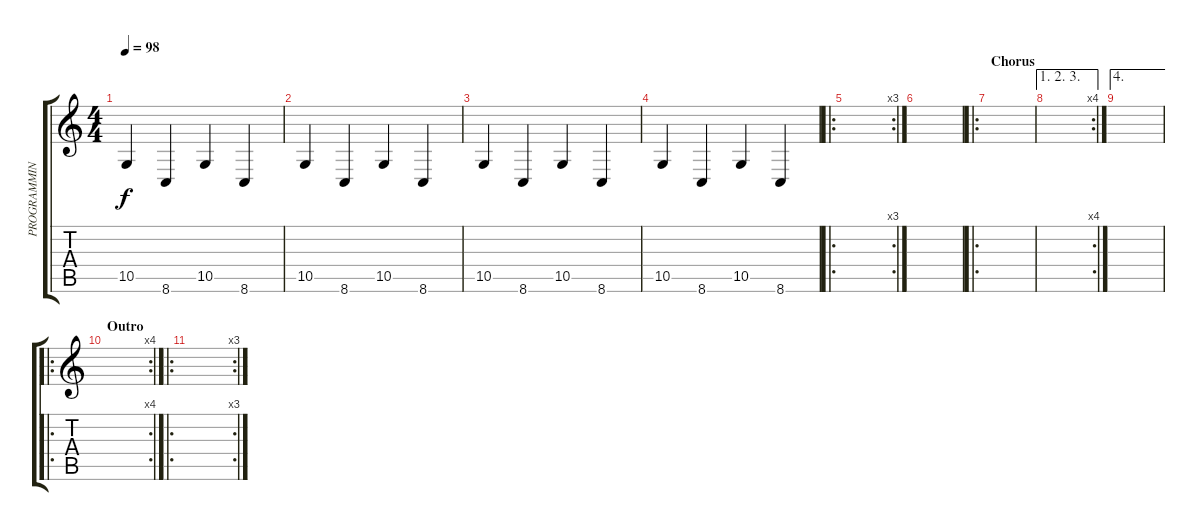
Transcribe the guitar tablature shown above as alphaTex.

\track ("PROGRAMMING 1" "PROGRAMMIN") {instrument lead5charang}
\staff {score tabs}
\tuning (E4 B3 G3 D3 A2 E2) {hide}
\ts (4 4)
\tempo 98
\clef g2
\ks c
10.5.4{dy f} 8.6.4 10.5.4 8.6.4 |
10.5.4 8.6.4 10.5.4 8.6.4 |
10.5.4 8.6.4 10.5.4 8.6.4 |
10.5.4 8.6.4 10.5.4 8.6.4 |
\ro
\rc 3
|
|
\ro
\section ("" "Chorus")
|
\ae (1 2 3)
\rc 4
|
\ae 4
|
\ro
\rc 4
\section ("" "Outro")
|
\ro
\rc 3
